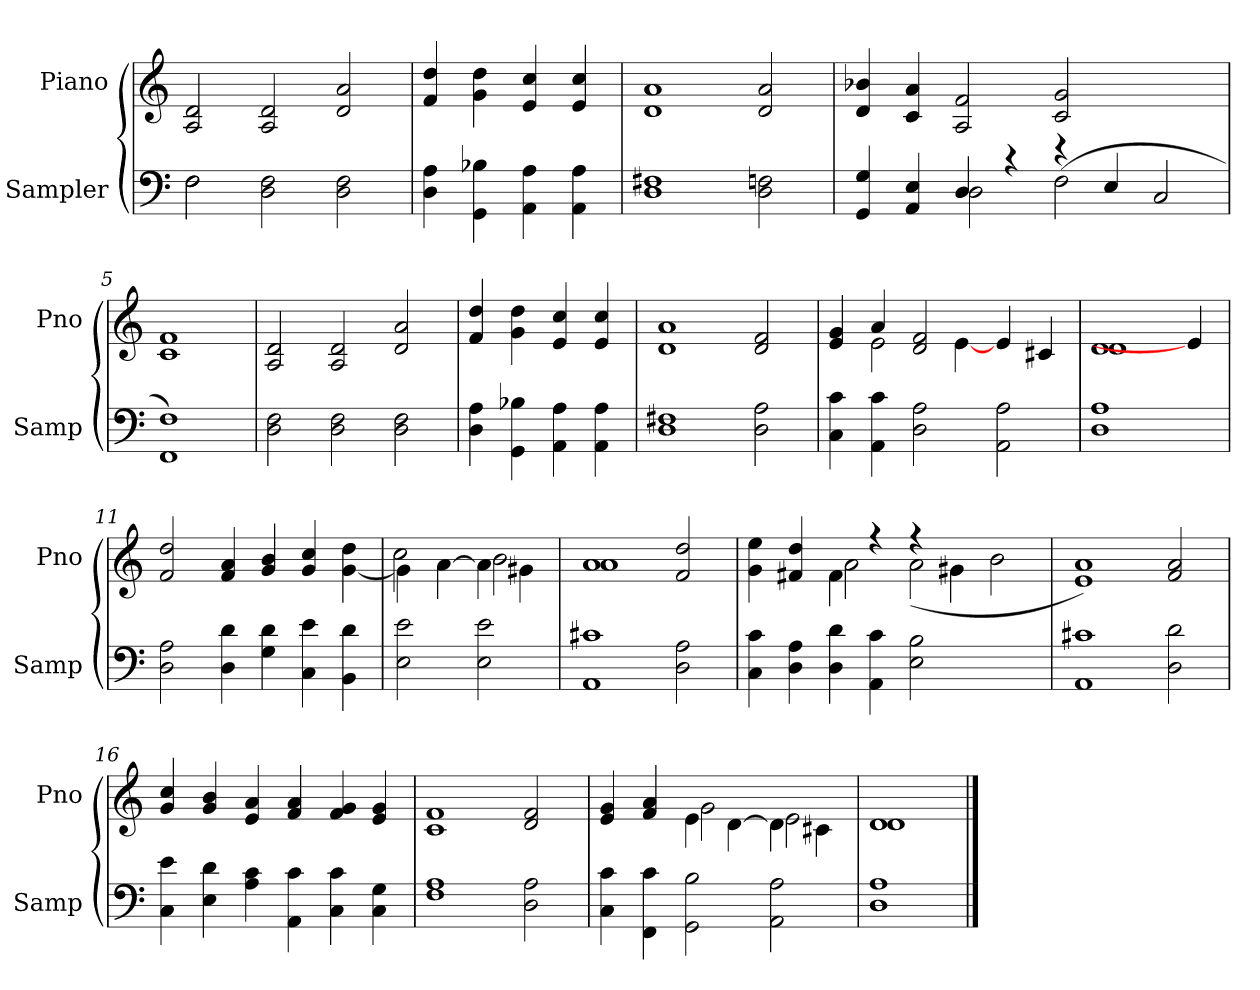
**kern	**kern
*part2	*part1
*staff2	*staff1
*I"Sampler	*I"Piano
*I'Samp	*I'Pno
*clefF4	*clefG2
=1	=1
*^	*
2F\	2F	2A 2d
2D 2F	1ryy	2A 2d
2D 2F	.	2d 2a
*v	*v	*
=2	=2
4D 4A	4f 4dd
4GG 4B-X	4g 4dd
4AA 4A	4e 4cc
4AA 4A	4e 4cc
=3	=3
1D 1F#X	1d 1a
2D 2Fn	2d 2a
=4	=4
*^	*
4GG 4G	2ryy	4d 4b-X
4AA 4E	.	4c 4a
4D/	2D	2A 2f
4r	.	.
4r	(2F	2c 2g
4E/	.	.
2ryy	2C	2ryy
*v	*v	*
=5	=5
1FF/ 1F/)	1c 1f
=6	=6
2D 2F	2A 2d
2D 2F	2A 2d
2D 2F	2d 2a
=7	=7
4D 4A	4f 4dd
4GG 4B-X	4g 4dd
4AA 4A	4e 4cc
4AA 4A	4e 4cc
=8	=8
1D 1F#X	1d 1a
2D 2A	2d 2f
=9	=9
*	*^
4C 4c	4e 4g	4ryy
4AA 4c	4a/	2e
2D 2A	2d 2f	.
.	.	[4e
2AA 2A	4e/	2ryy
.	4c#X/	.
=10	=10	=10
1D 1A	1d/	1d
4ryy	4ryy	4e]
*	*v	*v
=11	=11
2D 2A	2f 2dd
4D 4d	4f 4a
4G 4d	4g 4b
4C 4e	4g 4cc
4BB 4d	[4g 4dd
=12	=12
*	*^
2E 2e	4g\]	2cc
.	[4a\	.
2E 2e	4a\]	2b
.	4g#X\	.
=13	=13	=13
1AA 1c#X	1a/	1a
2D 2A	2f 2dd	2ryy
=14	=14	=14
4C 4c	4g 4ee	2ryy
4D 4A	4f#X 4dd	.
4D 4d	4f#\	2a
4AA 4c	4r	.
2E 2B	4r	(2a
.	4g#X\	.
2ryy	2ryy	2b
*	*v	*v
=15	=15
1AA 1c#X	1e\ 1a\)
2D 2d	2f 2a
=16	=16
4C 4e	4g 4cc
4E 4d	4g 4b
4A 4c	4e 4a
4AA 4c	4f 4a
4C 4c	4f 4g
4C 4G	4e 4g
=17	=17
1F 1A	1c 1f
2D 2A	2d 2f
=18	=18
*	*^
4C 4c	4e 4g	2ryy
4FF 4c	4f 4a	.
2GG 2B	4e\	2g
.	[4d\	.
2AA 2A	4d\]	2e
.	4c#X\	.
=19	=19	=19
1D 1A	1d/	1d
*	*v	*v
==	==
*-	*-
